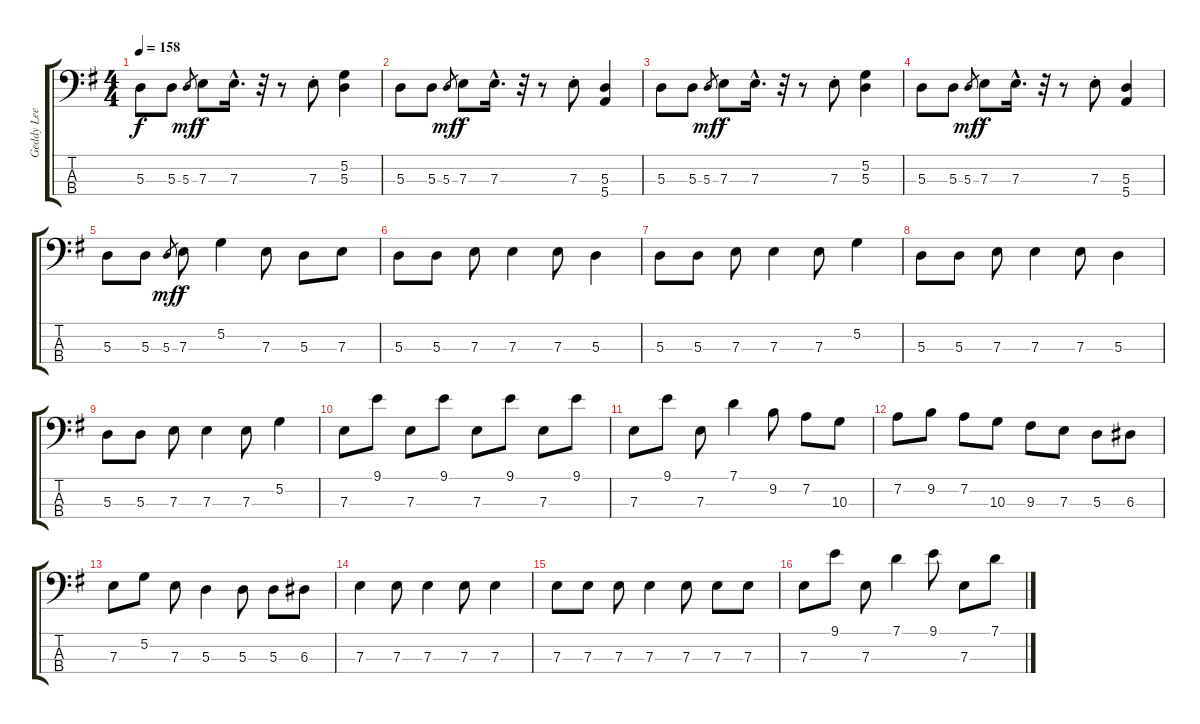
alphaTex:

\track ("Geddy Lee (bass)" "Geddy Lee ") {instrument electricbassfinger}
\staff {score tabs}
\tuning (G2 D2 A1 E1) {hide}
\ts (4 4)
\tempo 158
\clef f4
\ks eminor
5.3.8{dy f} 5.3.8 5.3.8{gr dy mf} 7.3.8{dy f} 7.3{hac}.16{d} r.32 r.8 7.3{st}.8 (5.2 5.3).4 |
5.3.8 5.3.8 5.3.8{gr dy mf} 7.3.8{dy f} 7.3{hac}.16{d} r.32 r.8 7.3{st}.8 (5.3 5.4).4 |
5.3.8 5.3.8 5.3.8{gr dy mf} 7.3.8{dy f} 7.3{hac}.16{d} r.32 r.8 7.3{st}.8 (5.2 5.3).4 |
5.3.8 5.3.8 5.3.8{gr dy mf} 7.3.8{dy f} 7.3{hac}.16{d} r.32 r.8 7.3{st}.8 (5.3 5.4).4 |
5.3.8 5.3.8 5.3.8{gr dy mf} 7.3.8{dy f} 5.2.4 7.3.8 5.3.8 7.3.8 |
5.3.8 5.3.8 7.3.8 7.3.4 7.3.8 5.3.4 |
5.3.8 5.3.8 7.3.8 7.3.4 7.3.8 5.2.4 |
5.3.8 5.3.8 7.3.8 7.3.4 7.3.8 5.3.4 |
5.3.8 5.3.8 7.3.8 7.3.4 7.3.8 5.2.4 |
7.3.8 9.1.8 7.3.8 9.1.8 7.3.8 9.1.8 7.3.8 9.1.8 |
7.3.8 9.1.8 7.3.8 7.1.4 9.2.8 7.2.8 10.3.8 |
7.2.8 9.2.8 7.2.8 10.3.8 9.3.8 7.3.8 5.3.8 6.3.8 |
7.3.8 5.2.8 7.3.8 5.3.4 5.3.8 5.3.8 6.3.8 |
7.3.4 7.3.8 7.3.4 7.3.8 7.3.4 |
7.3.8 7.3.8 7.3.8 7.3.4 7.3.8 7.3.8 7.3.8 |
7.3.8 9.1.8 7.3.8 7.1.4 9.1.8 7.3.8 7.1.8
